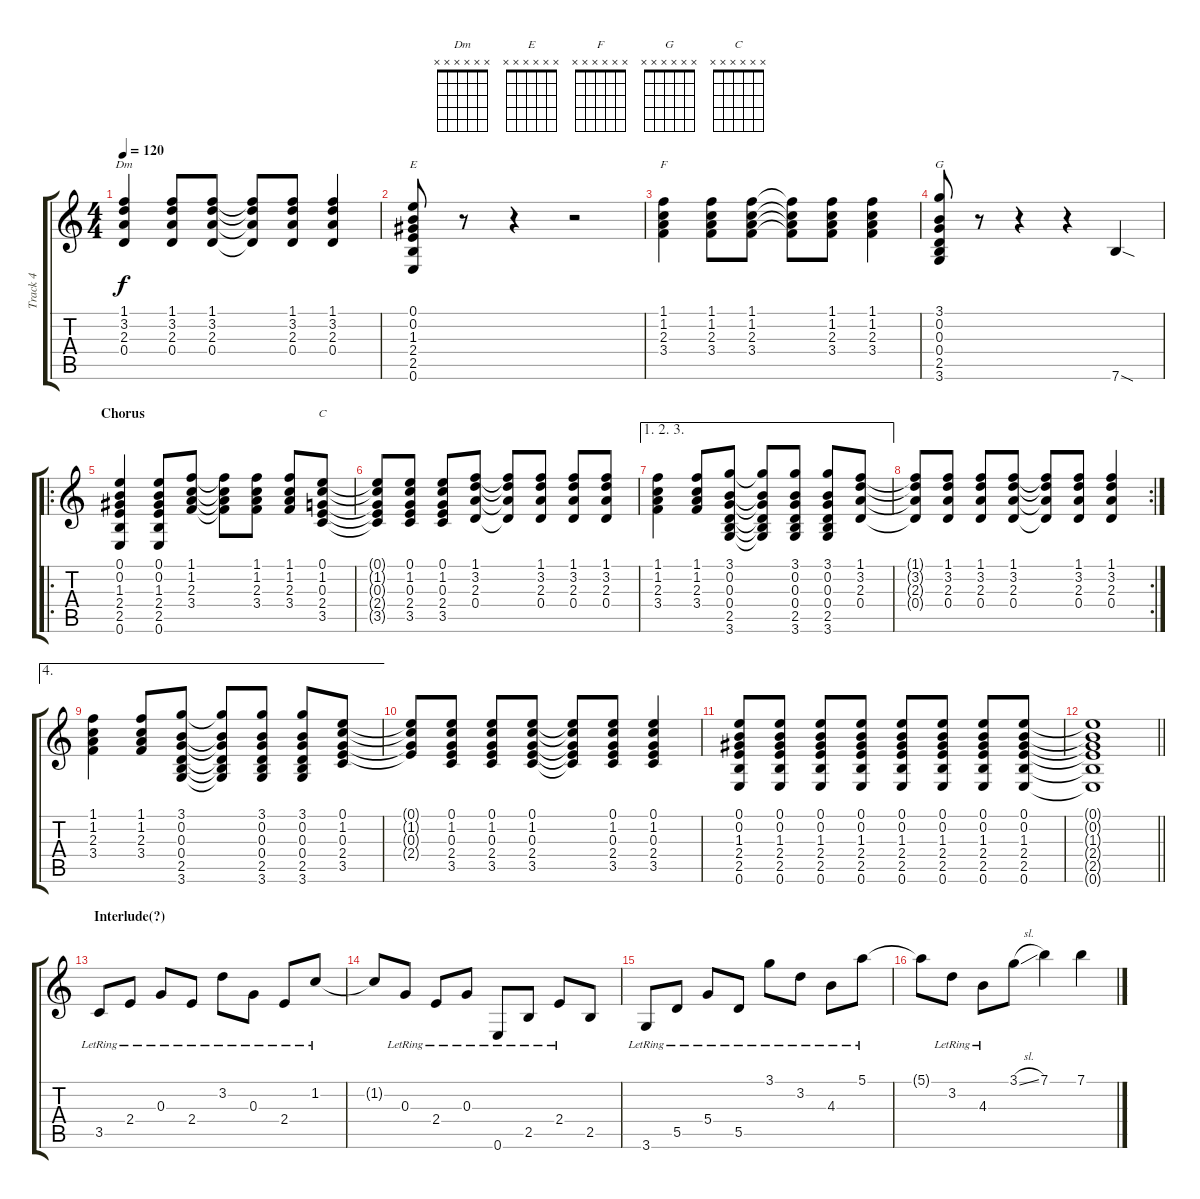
\track ("Track 4" "Track 4") {instrument acousticguitarsteel}
\staff {score tabs}
\tuning (E4 B3 G3 D3 A2 E2) {hide}
\chord ("Dm" x x x x x x)
\chord ("E" x x x x x x)
\chord ("F" x x x x x x)
\chord ("G" x x x x x x)
\chord ("C" x x x x x x)
\ts (4 4)
\tempo 120
\clef g2
\ks c
(1.1 3.2 2.3 0.4).4{ch "Dm" dy f} (1.1 3.2 2.3 0.4).8 (1.1 3.2 2.3 0.4).8 (1.1{t} 3.2{t} 2.3{t} 0.4{t}).8 (1.1 3.2 2.3 0.4).8 (1.1 3.2 2.3 0.4).4 |
(0.1 0.2 1.3 2.4 2.5 0.6).8{ch "E"} r.8 r.4 r.2 |
(1.1 1.2 2.3 3.4).4{ch "F"} (1.1 1.2 2.3 3.4).8 (1.1 1.2 2.3 3.4).8 (1.1{t} 1.2{t} 2.3{t} 3.4{t}).8 (1.1 1.2 2.3 3.4).8 (1.1 1.2 2.3 3.4).4 |
(3.1 0.2 0.3 0.4 2.5 3.6).8{ch "G"} r.8 r.4 r.4 7.6{sod}.4 |
\ro
\section ("" "Chorus")
(0.1 0.2 1.3 2.4 2.5 0.6).4 (0.1 0.2 1.3 2.4 2.5 0.6).8 (1.1 1.2 2.3 3.4).8 (1.1{t} 1.2{t} 2.3{t} 3.4{t}).8 (1.1 1.2 2.3 3.4).8 (1.1 1.2 2.3 3.4).8 (0.1 1.2 0.3 2.4 3.5).8{ch "C"} |
(0.1{t} 1.2{t} 0.3{t} 2.4{t} 3.5{t}).8 (0.1 1.2 0.3 2.4 3.5).8 (0.1 1.2 0.3 2.4 3.5).8 (1.1 3.2 2.3 0.4).8 (1.1{t} 3.2{t} 2.3{t} 0.4{t}).8 (1.1 3.2 2.3 0.4).8 (1.1 3.2 2.3 0.4).8 (1.1 3.2 2.3 0.4).8 |
\ae (1 2 3)
(1.1 1.2 2.3 3.4).4 (1.1 1.2 2.3 3.4).8 (3.1 0.2 0.3 0.4 2.5 3.6).8 (3.1{t} 0.2{t} 0.3{t} 0.4{t} 2.5{t} 3.6{t}).8 (3.1 0.2 0.3 0.4 2.5 3.6).8 (3.1 0.2 0.3 0.4 2.5 3.6).8 (1.1 3.2 2.3 0.4).8 |
\rc 2
(1.1{t} 3.2{t} 2.3{t} 0.4{t}).8 (1.1 3.2 2.3 0.4).8 (1.1 3.2 2.3 0.4).8 (1.1 3.2 2.3 0.4).8 (1.1{t} 3.2{t} 2.3{t} 0.4{t}).8 (1.1 3.2 2.3 0.4).8 (1.1 3.2 2.3 0.4).4 |
\ae 4
(1.1 1.2 2.3 3.4).4 (1.1 1.2 2.3 3.4).8 (3.1 0.2 0.3 0.4 2.5 3.6).8 (3.1{t} 0.2{t} 0.3{t} 0.4{t} 2.5{t} 3.6{t}).8 (3.1 0.2 0.3 0.4 2.5 3.6).8 (3.1 0.2 0.3 0.4 2.5 3.6).8 (0.1 1.2 0.3 2.4 3.5).8 |
(0.1{t} 1.2{t} 0.3{t} 2.4{t}).8 (0.1 1.2 0.3 2.4 3.5).8 (0.1 1.2 0.3 2.4 3.5).8 (0.1 1.2 0.3 2.4 3.5).8 (0.1{t} 1.2{t} 0.3{t} 2.4{t} 3.5{t}).8 (0.1 1.2 0.3 2.4 3.5).8 (0.1 1.2 0.3 2.4 3.5).4 |
(0.1 0.2 1.3 2.4 2.5 0.6).8 (0.1 0.2 1.3 2.4 2.5 0.6).8 (0.1 0.2 1.3 2.4 2.5 0.6).8 (0.1 0.2 1.3 2.4 2.5 0.6).8 (0.1 0.2 1.3 2.4 2.5 0.6).8 (0.1 0.2 1.3 2.4 2.5 0.6).8 (0.1 0.2 1.3 2.4 2.5 0.6).8 (0.1 0.2 1.3 2.4 2.5 0.6).8 |
\barLineRight lightlight
(0.1{t} 0.2{t} 1.3{t} 2.4{t} 2.5{t} 0.6{t}).1 |
\section ("" "Interlude(?)")
3.5{lr}.8 2.4{lr}.8 0.3{lr}.8 2.4{lr}.8 3.2{lr}.8 0.3{lr}.8 2.4{lr}.8 1.2{lr}.8 |
1.2{t}.8 0.3{lr}.8 2.4{lr}.8 0.3{lr}.8 0.6{lr}.8 2.5{lr}.8 2.4{lr}.8 2.5.8 |
3.6{lr}.8 5.5{lr}.8 5.4{lr}.8 5.5{lr}.8 3.1{lr}.8 3.2{lr}.8 4.3{lr}.8 5.1{lr}.8 |
5.1{t}.8 3.2{lr}.8 4.3{lr}.8 3.1{sl}.8 7.1.4 7.1.4
